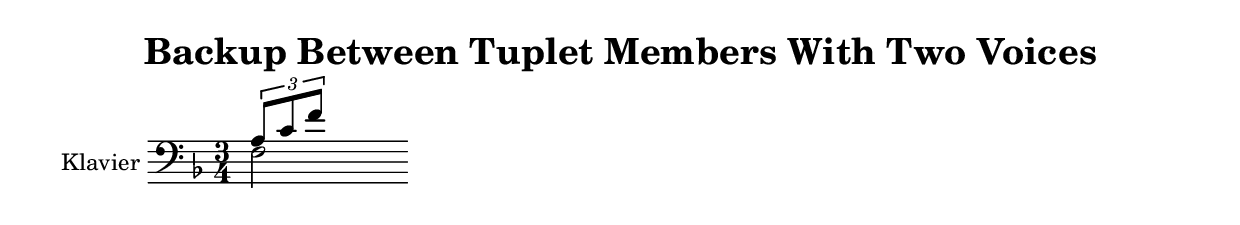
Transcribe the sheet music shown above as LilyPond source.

\version "2.24.4"

\header {
  movementTitle       = "Backup Between Tuplet Members With Two Voices"
  title               = "Backup Between Tuplet Members With Two Voices"
}

\paper {
  % horizontal-shift = 0.0\mm
  % indent = 0.0\mm
  % short-indent = 0.0\mm
  
  % markup-system-spacing-padding = 0.0\mm
  % between-system-space = 0.0\mm
  % page-top-space = 0.0\mm
  
  % page-count = -1
  % system-count = -1
  
  % oddHeaderMarkup = ""
  % evenHeaderMarkup = ""
  % oddFooterMarkup = ""
  % evenFooterMarkup = ""
}

\layout {
  \context { \Score
    autoBeaming = ##f % to display tuplets brackets
  }
  \context { \Voice
  }
}

Part_POne_Staff_One_Voice_One = \absolute {
  \language "nederlands"
  
  \clef "bass"
  \key f \major
  \numericTimeSignature \time 3/4
  
  \once\override TupletBracket.bracket-visibility = ##t
  \tuplet 3/2 {  %{ tupletNumber: 1, tupleFactor: 3/2, line 51 %}  \stemUp a8 [  %{ beam 1, line 65 %}
  c' f' ]  %{ beam 1, line 117 %}
  }  | % 0
  \barNumberCheck #1
}

Part_POne_Staff_One_Voice_Two = \absolute {
  \language "nederlands"
  
  \clef "bass"
  \key f \major
  \numericTimeSignature \time 3/4
  \stemDown f2  | % 1
  \barNumberCheck #1
}

\book {

  \score {
    <<
    
      
      
      
      <<
      
        \new Staff  = "Part_POne_Staff_One"
        \with {
          instrumentName = "Klavier"
          shortInstrumentName = "Pno."
        }
        <<
          \context Voice = "Part_POne_Staff_One_Voice_One" <<
            \voiceOne % out of 2 regular voices
            \Part_POne_Staff_One_Voice_One
          >>
          \context Voice = "Part_POne_Staff_One_Voice_Two" <<
            \voiceTwo % out of 2 regular voices
            \Part_POne_Staff_One_Voice_Two
          >>
        >>
      
      
      >>
    
    >>
    
    \layout {
      \context { \Score
        autoBeaming = ##f % to display tuplets brackets
      }
      \context { \Voice
      }
    }
    
    \midi {
      \tempo 16 = 360
    }
  }
  
}
